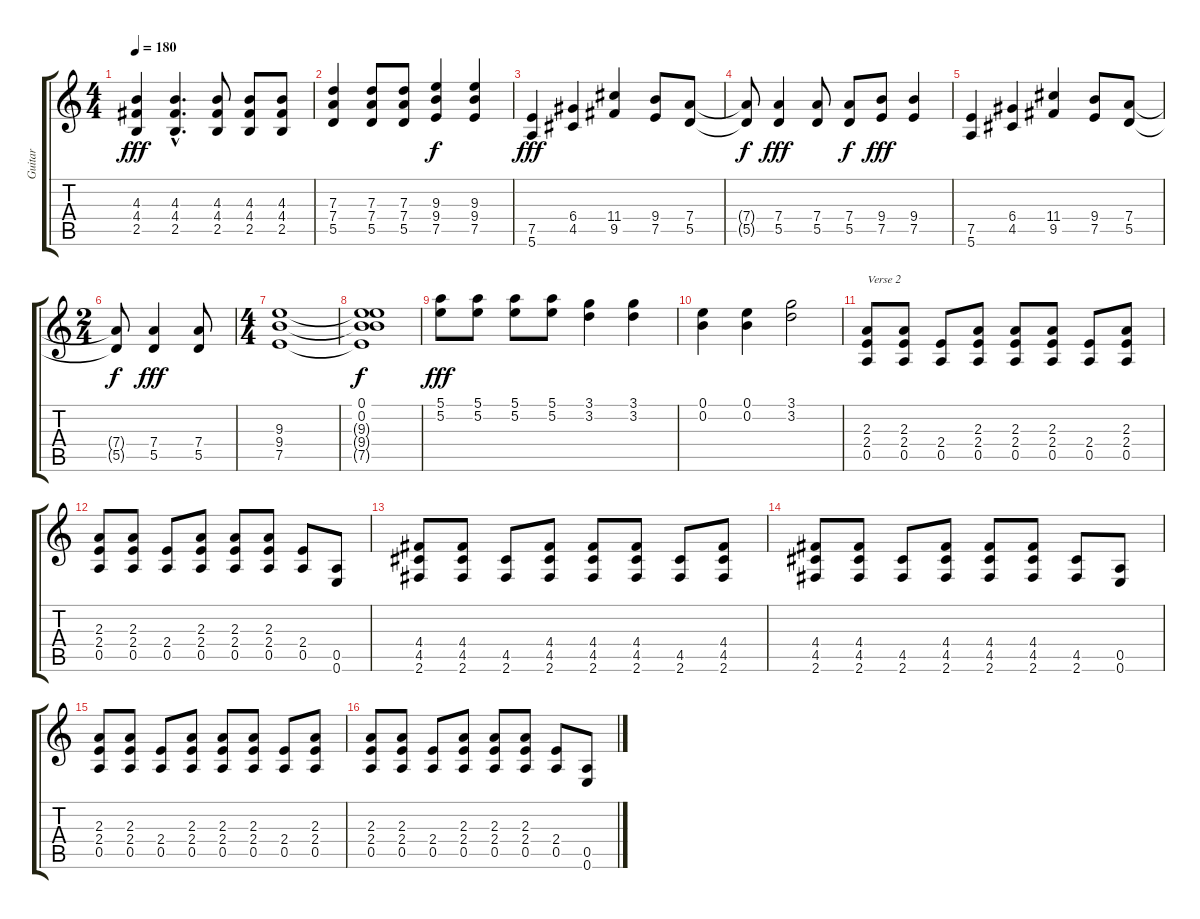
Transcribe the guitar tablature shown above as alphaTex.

\track ("Guitar" "Guitar") {instrument distortionguitar}
\staff {score tabs}
\tuning (E4 B3 G3 D3 A2 E2) {hide}
\ts (4 4)
\tempo 180
\clef g2
\ks c
(4.3 4.4 2.5).4{dy fff} (4.3{hac} 4.4{hac} 2.5{hac}).4{d} (4.3 4.4 2.5).8 (4.3 4.4 2.5).8 (4.3 4.4 2.5).8 |
(7.3 7.4 5.5).4 (7.3 7.4 5.5).8 (7.3 7.4 5.5).8 (9.3 9.4 7.5).4{dy f} (9.3 9.4 7.5).4 |
(7.5 5.6).4{dy fff} (6.4 4.5).4 (11.4 9.5).4 (9.4 7.5).8 (7.4 5.5).8 |
(7.4{t} 5.5{t}).8{dy f} (7.4 5.5).4{dy fff} (7.4 5.5).8 (7.4 5.5).8{dy f} (9.4 7.5).8{dy fff} (9.4 7.5).4 |
(7.5 5.6).4 (6.4 4.5).4 (11.4 9.5).4 (9.4 7.5).8 (7.4 5.5).8 |
\ts (2 4)
(7.4{t} 5.5{t}).8{dy f} (7.4 5.5).4{dy fff} (7.4 5.5).8 |
\ts (4 4)
(9.3 9.4 7.5).1 |
(0.1 0.2 9.3{t} 9.4{t} 7.5{t}).1{dy f} |
(5.1 5.2).8{dy fff} (5.1 5.2).8 (5.1 5.2).8 (5.1 5.2).8 (3.1 3.2).4 (3.1 3.2).4 |
(0.1 0.2).4 (0.1 0.2).4 (3.1 3.2).2 |
(2.3 2.4 0.5).8{txt "Verse 2"} (2.3 2.4 0.5).8 (2.4 0.5).8 (2.3 2.4 0.5).8 (2.3 2.4 0.5).8 (2.3 2.4 0.5).8 (2.4 0.5).8 (2.3 2.4 0.5).8 |
(2.3 2.4 0.5).8 (2.3 2.4 0.5).8 (2.4 0.5).8 (2.3 2.4 0.5).8 (2.3 2.4 0.5).8 (2.3 2.4 0.5).8 (2.4 0.5).8 (0.5 0.6).8 |
(4.4 4.5 2.6).8 (4.4 4.5 2.6).8 (4.5 2.6).8 (4.4 4.5 2.6).8 (4.4 4.5 2.6).8 (4.4 4.5 2.6).8 (4.5 2.6).8 (4.4 4.5 2.6).8 |
(4.4 4.5 2.6).8 (4.4 4.5 2.6).8 (4.5 2.6).8 (4.4 4.5 2.6).8 (4.4 4.5 2.6).8 (4.4 4.5 2.6).8 (4.5 2.6).8 (0.5 0.6).8 |
(2.3 2.4 0.5).8 (2.3 2.4 0.5).8 (2.4 0.5).8 (2.3 2.4 0.5).8 (2.3 2.4 0.5).8 (2.3 2.4 0.5).8 (2.4 0.5).8 (2.3 2.4 0.5).8 |
(2.3 2.4 0.5).8 (2.3 2.4 0.5).8 (2.4 0.5).8 (2.3 2.4 0.5).8 (2.3 2.4 0.5).8 (2.3 2.4 0.5).8 (2.4 0.5).8 (0.5 0.6).8
